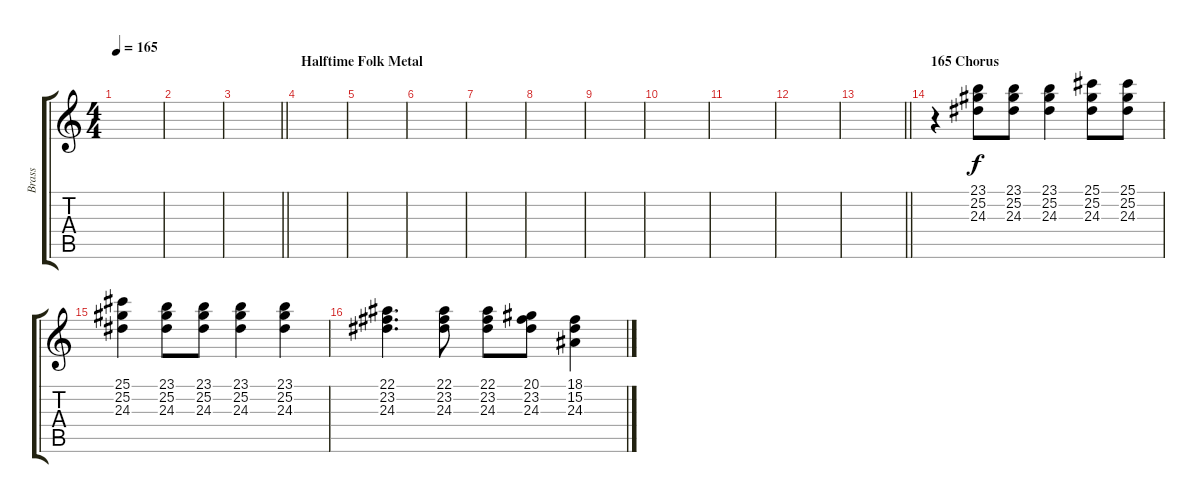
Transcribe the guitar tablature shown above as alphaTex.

\track ("Brass" "Brass") {instrument brasssection}
\staff {score tabs}
\tuning (C4 G3 Eb3 Bb2 F2 C2) {hide}
\ts (4 4)
\tempo 165
\clef g2
\ks c
|
|
\barLineRight lightlight
|
\section ("" "Halftime Folk Metal")
|
|
|
|
|
|
|
|
|
\barLineRight lightlight
|
\section ("" "165 Chorus")
r.4 (23.1 25.2 24.3).8 (23.1 25.2 24.3).8 (23.1 25.2 24.3).4 (25.1 25.2 24.3).8 (25.1 25.2 24.3).8 |
(25.1 25.2 24.3).4 (23.1 25.2 24.3).8 (23.1 25.2 24.3).8 (23.1 25.2 24.3).4 (23.1 25.2 24.3).4 |
(22.1 23.2 24.3).4{d} (22.1 23.2 24.3).8 (22.1 23.2 24.3).8 (20.1 23.2 24.3).8 (18.1 15.2 24.3).4
